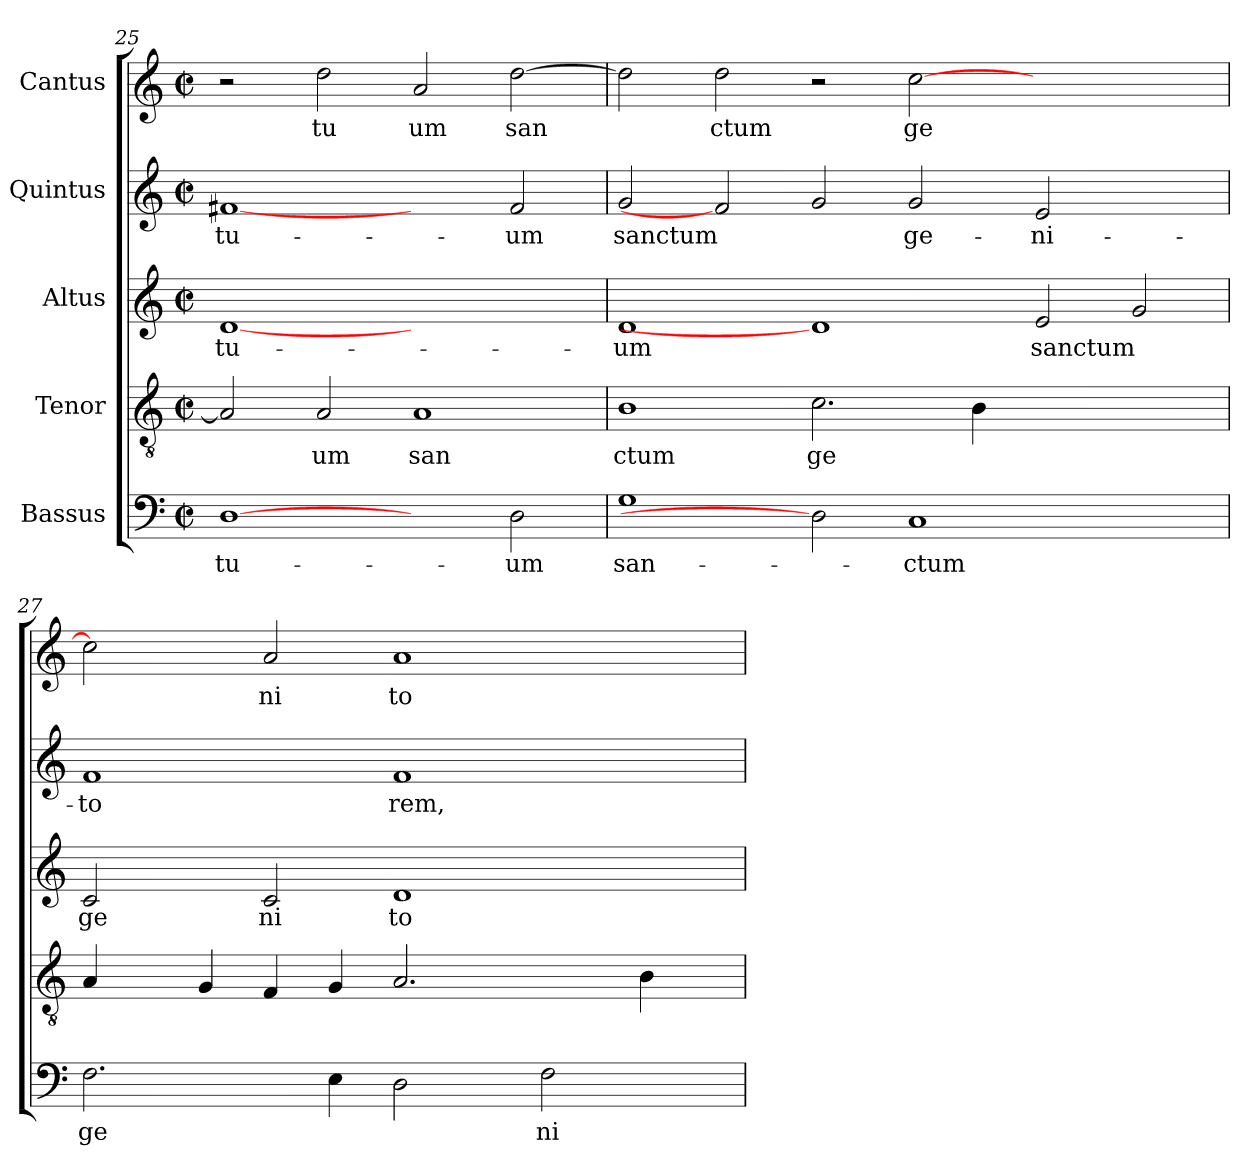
**kern	**text	**kern	**text	**kern	**text	**kern	**text	**kern	**text
*part5	*part5	*part4	*part4	*part3	*part3	*part2	*part2	*part1	*part1
*staff5	*staff5	*staff4	*staff4	*staff3	*staff3	*staff2	*staff2	*staff1	*staff1
*I"Bassus	*	*I"Tenor	*	*I"Altus	*	*I"Quintus	*	*I"Cantus	*
*clefF4	*	*clefGv2	*	*clefG2	*	*clefG2	*	*clefG2	*
*M2/2	*	*M2/2	*	*M2/2	*	*M2/2	*	*M2/2	*
*met(c|)	*	*met(c|)	*	*met(c|)	*	*met(c|)	*	*met(c|)	*
=25	=25	=25	=25	=25	=25	=25	=25	=25	=25
!	!LO:LY:b:cj	!	!	!	!LO:LY:b:cj	!	!LO:LY:b:cj	!	!
[1D	tu-	2A/]	.	[1d	tu-	[1f#X	tu-	2r	.
!	!	!	!LO:LY:b:cj	!	!	!	!	!	!LO:LY:b:cj
.	.	2A/	um	.	.	.	.	2dd\	tu
!	!	!	!LO:LY:b:cj	!	!	!	!	!	!LO:LY:b:cj
2ryy	.	1A	san	1ryy	.	2ryy	.	2a/	um
!	!LO:LY:b:cj	!	!	!	!	!	!LO:LY:b:cj	!	!LO:LY:b
2D\	-um	.	.	.	.	2f#/	-um	[>2dd\	san
=26	=26	=26	=26	=26	=26	=26	=26	=26	=26
!	!LO:LY:b:cj	!	!LO:LY:b:cj	!	!LO:LY:b:cj	!	!LO:LY:b	!	!
1G	san-	1B	ctum	1d	-um	2g/	sanctum	2dd\]	.
!	!	!	!	!	!	!	!	!	!LO:LY:b:cj
.	.	.	.	.	.	2f#]	.	2dd\	ctum
!	!	!	!LO:LY:b:cj	!	!	!	!	!	!
2D]	.	2.c\	ge	1d]	.	2g/	.	2r	.
!	!LO:LY:b:cj	!	!	!	!	!	!LO:LY:b:cj	!	!LO:LY:b:cj
1C	-ctum	.	.	.	.	2g/	ge-	[<2cc\	ge
.	.	4B\	.	.	.	.	.	.	.
!	!	!	!	!	!LO:LY:b	!	!LO:LY:b:cj	!	!
.	.	1ryy	.	2e/	sanctum	2e/	-ni-	1ryy	.
2ryy	.	.	.	2g/	.	2ryy	.	.	.
!!LO:LB:g=z
=27	=27	=27	=27	=27	=27	=27	=27	=27	=27
!	!LO:LY:b:cj	!	!	!	!LO:LY:b:cj	!	!LO:LY:b:cj	!	!
*	*	*^	*	*	*	*	*	*^	*
2.F\	ge	4A/	8ryy	.	2c/	ge	1f	-to	2cc\]	16..ryy	.
.	.	.	.	.	.	.	.	.	.	1ryy	.
.	.	.	16ryy	.	.	.	.	.	.	.	.
.	.	.	64ryy	.	.	.	.	.	.	.	.
.	.	.	1ryy	.	.	.	.	.	.	.	.
.	.	4G/	.	.	.	.	.	.	.	.	.
!	!	!	!	!	!	!LO:LY:b:cj	!	!	!	!	!LO:LY:b:cj
.	.	4F/	.	.	2c/	ni	.	.	2a/	.	ni
4E\	.	4G/	.	.	.	.	.	.	.	.	.
!	!	!	!	!	!	!LO:LY:b:cj	!	!LO:LY:b:cj	!	!	!LO:LY:b:cj
2D\	.	2.A/	.	.	1d	to	1f	rem,	1a	.	to
.	.	.	.	.	.	.	.	.	.	2ryy	.
.	.	.	2ryy	.	.	.	.	.	.	.	.
!	!LO:LY:b:cj	!	!	!	!	!	!	!	!	!	!
2F\	ni	.	.	.	.	.	.	.	.	.	.
.	.	.	.	.	.	.	.	.	.	4ryy	.
.	.	.	4ryy	.	.	.	.	.	.	.	.
.	.	4B\	.	.	.	.	.	.	.	.	.
.	.	.	.	.	.	.	.	.	.	8ryy	.
.	.	.	32.ryy	.	.	.	.	.	.	.	.
.	.	.	.	.	.	.	.	.	.	64ryy	.
*	*	*v	*v	*	*	*	*	*	*v	*v	*
=	=	=	=	=	=	=	=	=	=
*-	*-	*-	*-	*-	*-	*-	*-	*-	*-
